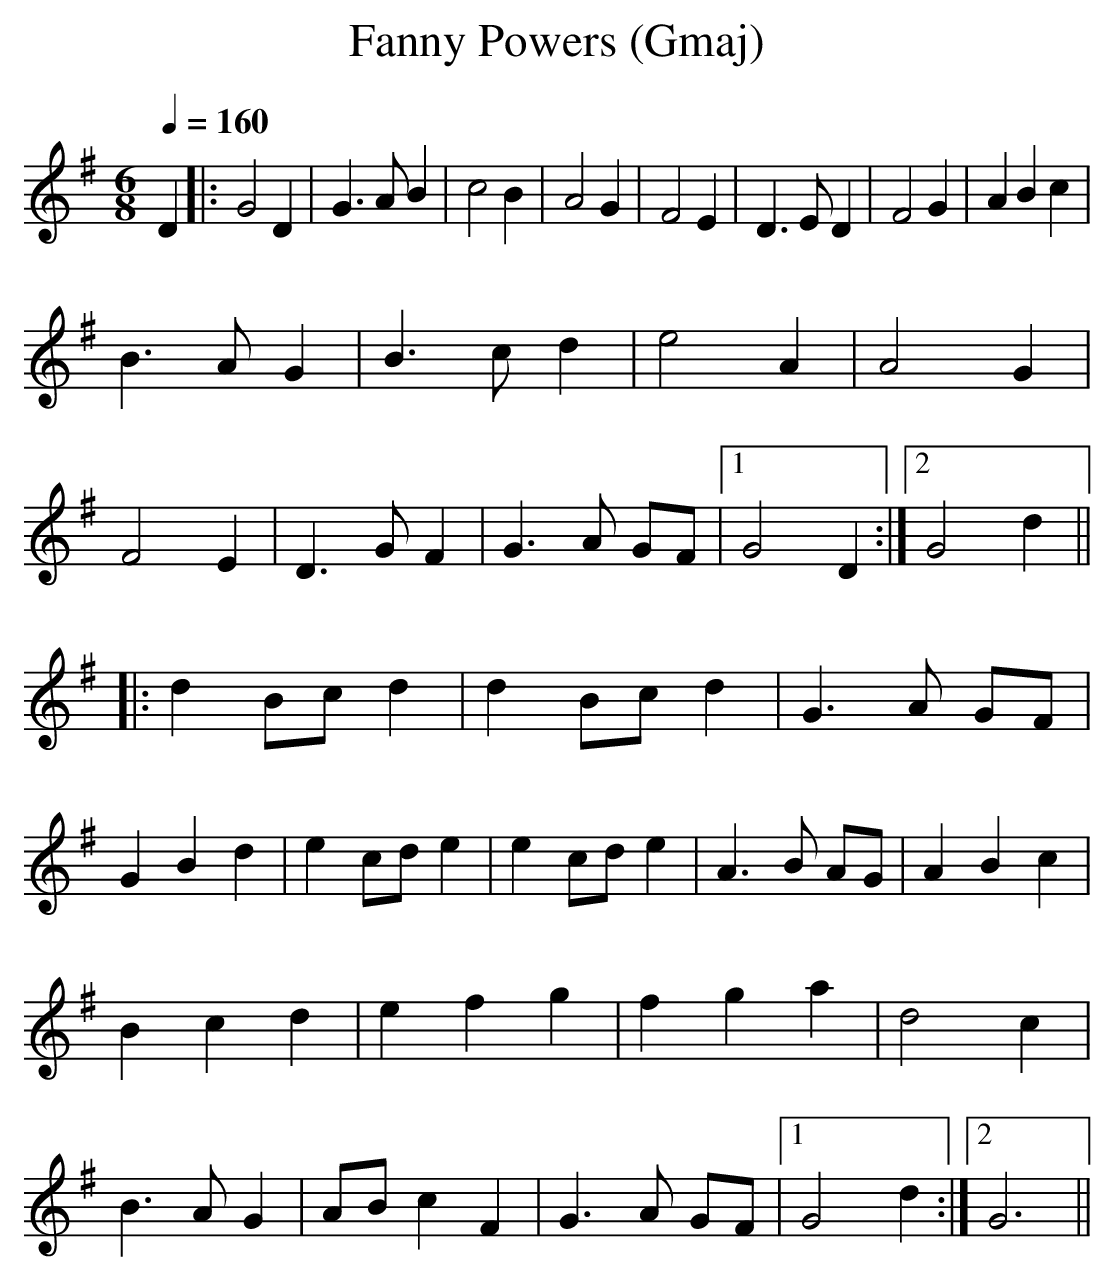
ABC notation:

X:1
T:Fanny Powers (Gmaj)
Q:1/4=160
M:6/8
L:1/8
K:Gmaj
D2|:G4D2|G3AB2|c4B2|A4G2|F4E2|D3ED2|F4G2|A2B2c2|
B3AG2|B3cd2|e4A2|A4G2|F4E2|D3GF2|G3A GF|1G4D2:|2G4d2||
|:d2Bcd2|d2Bcd2|G3A GF|G2B2d2|e2cde2|e2cde2|A3B AG|A2B2c2|
B2c2d2|e2f2g2|f2g2a2|d4c2|B3AG2|ABc2F2|G3A GF|1G4d2:|2G6||
